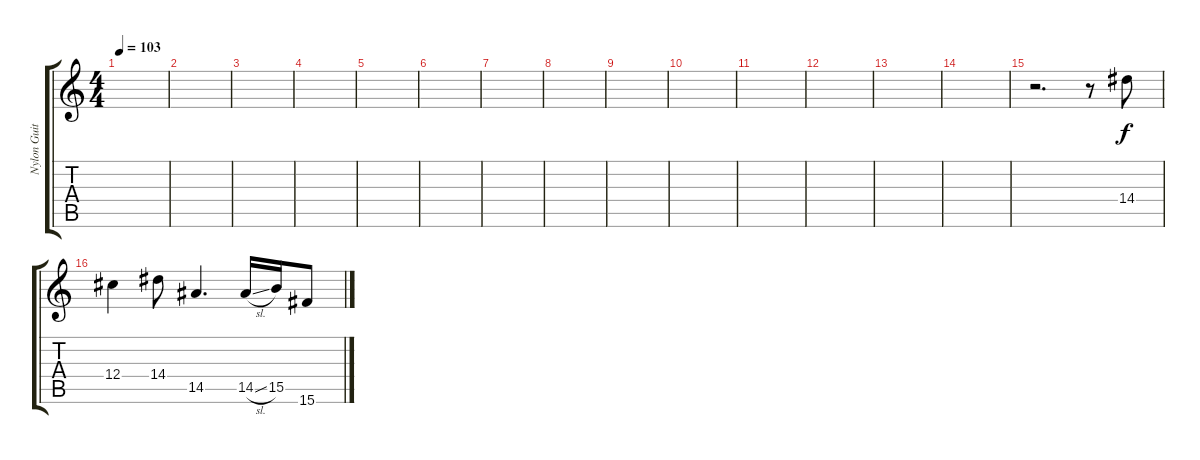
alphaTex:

\track ("Nylon Guitar" "Nylon Guit") {instrument acousticguitarnylon}
\staff {score tabs}
\tuning (Eb4 Bb3 Gb3 Db3 Ab2 Eb2) {hide}
\ts (4 4)
\tempo 103
\clef g2
\ks c
|
|
|
|
|
|
|
|
|
|
|
|
|
|
r.2{d} r.8 14.4.8 |
12.4.4 14.4.8 14.5.4{d} 14.5{sl}.16 15.5.16 15.6.8
